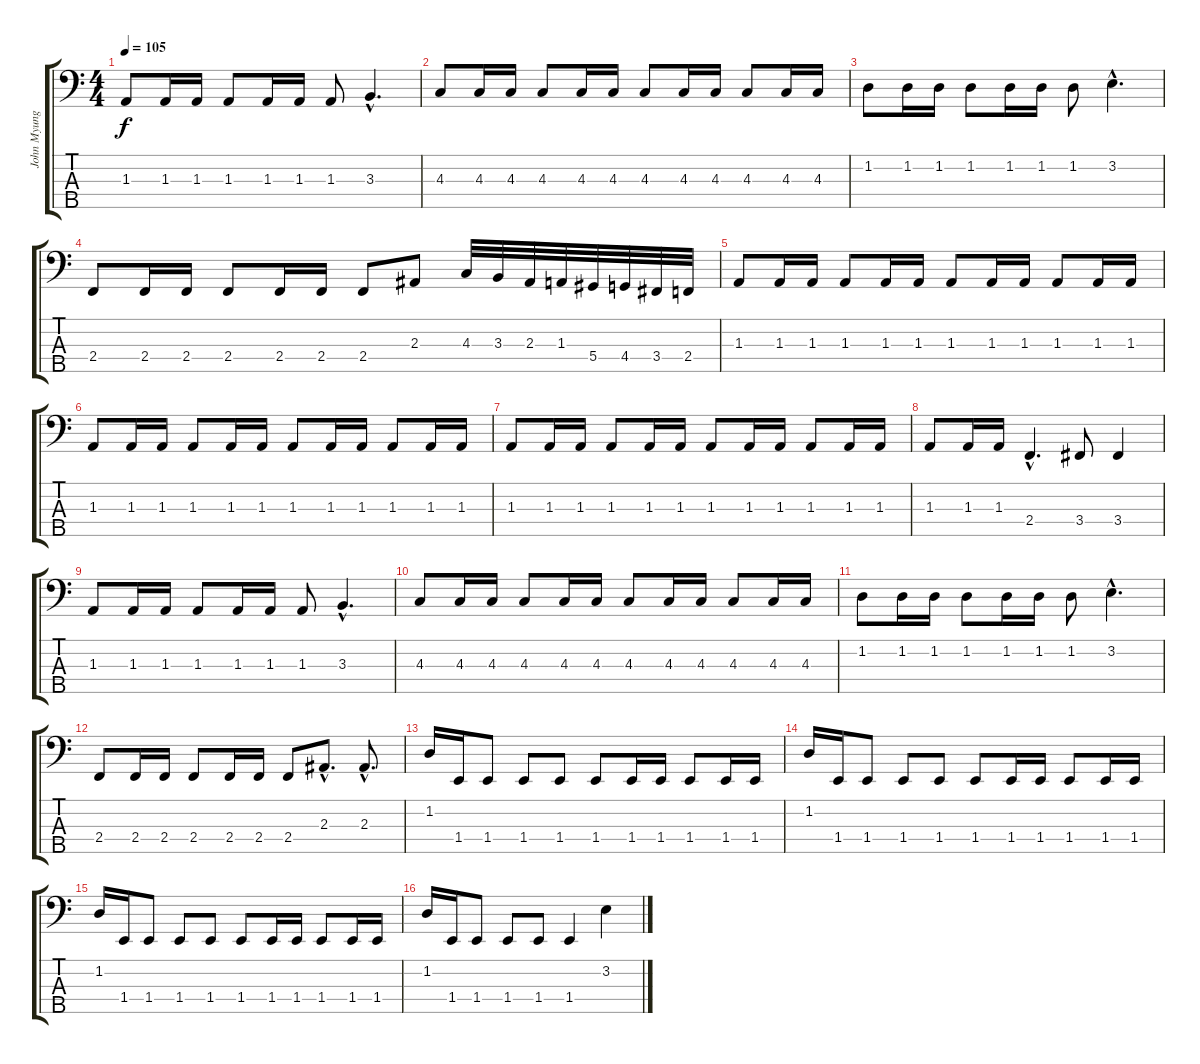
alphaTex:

\track ("John Myung" "John Myung") {instrument electricbassfinger}
\staff {score tabs}
\tuning (Gb2 Db2 Ab1 Eb1 Bb0) {hide}
\ts (4 4)
\tempo 105
\clef f4
\ks c
1.3.8{dy f} 1.3.16 1.3.16 1.3.8 1.3.16 1.3.16 1.3.8 3.3{hac}.4{d} |
4.3.8 4.3.16 4.3.16 4.3.8 4.3.16 4.3.16 4.3.8 4.3.16 4.3.16 4.3.8 4.3.16 4.3.16 |
1.2.8 1.2.16 1.2.16 1.2.8 1.2.16 1.2.16 1.2.8 3.2{hac}.4{d} |
2.4.8 2.4.16 2.4.16 2.4.8 2.4.16 2.4.16 2.4.8 2.3.8 4.3.32 3.3.32 2.3.32 1.3.32 5.4.32 4.4.32 3.4.32 2.4.32 |
1.3.8 1.3.16 1.3.16 1.3.8 1.3.16 1.3.16 1.3.8 1.3.16 1.3.16 1.3.8 1.3.16 1.3.16 |
1.3.8 1.3.16 1.3.16 1.3.8 1.3.16 1.3.16 1.3.8 1.3.16 1.3.16 1.3.8 1.3.16 1.3.16 |
1.3.8 1.3.16 1.3.16 1.3.8 1.3.16 1.3.16 1.3.8 1.3.16 1.3.16 1.3.8 1.3.16 1.3.16 |
1.3.8 1.3.16 1.3.16 2.4{hac}.4{d} 3.4.8 3.4.4 |
1.3.8 1.3.16 1.3.16 1.3.8 1.3.16 1.3.16 1.3.8 3.3{hac}.4{d} |
4.3.8 4.3.16 4.3.16 4.3.8 4.3.16 4.3.16 4.3.8 4.3.16 4.3.16 4.3.8 4.3.16 4.3.16 |
1.2.8 1.2.16 1.2.16 1.2.8 1.2.16 1.2.16 1.2.8 3.2{hac}.4{d} |
2.4.8 2.4.16 2.4.16 2.4.8 2.4.16 2.4.16 2.4.8 2.3{hac}.8{d} 2.3{hac}.8{d} |
1.2.16 1.4.16 1.4.8 1.4.8 1.4.8 1.4.8 1.4.16 1.4.16 1.4.8 1.4.16 1.4.16 |
1.2.16 1.4.16 1.4.8 1.4.8 1.4.8 1.4.8 1.4.16 1.4.16 1.4.8 1.4.16 1.4.16 |
1.2.16 1.4.16 1.4.8 1.4.8 1.4.8 1.4.8 1.4.16 1.4.16 1.4.8 1.4.16 1.4.16 |
1.2.16 1.4.16 1.4.8 1.4.8 1.4.8 1.4.4 3.2.4
